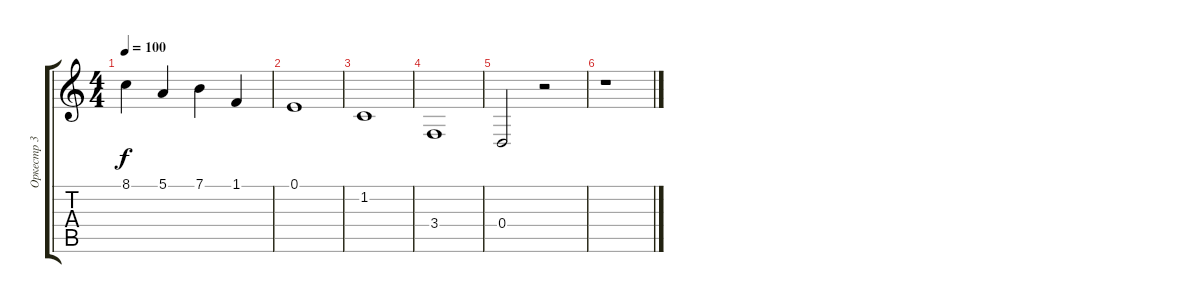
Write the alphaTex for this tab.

\track ("Оркестр 3" "Оркестр 3") {instrument trombone}
\staff {score tabs}
\tuning (E4 B3 G3 D3 A2 E2) {hide}
\ts (4 4)
\tempo 100
\clef g2
\ks c
8.1.4{dy f} 5.1.4 7.1.4 1.1.4 |
0.1.1 |
1.2.1 |
3.4.1 |
0.4.2 r.2 |
r.1
